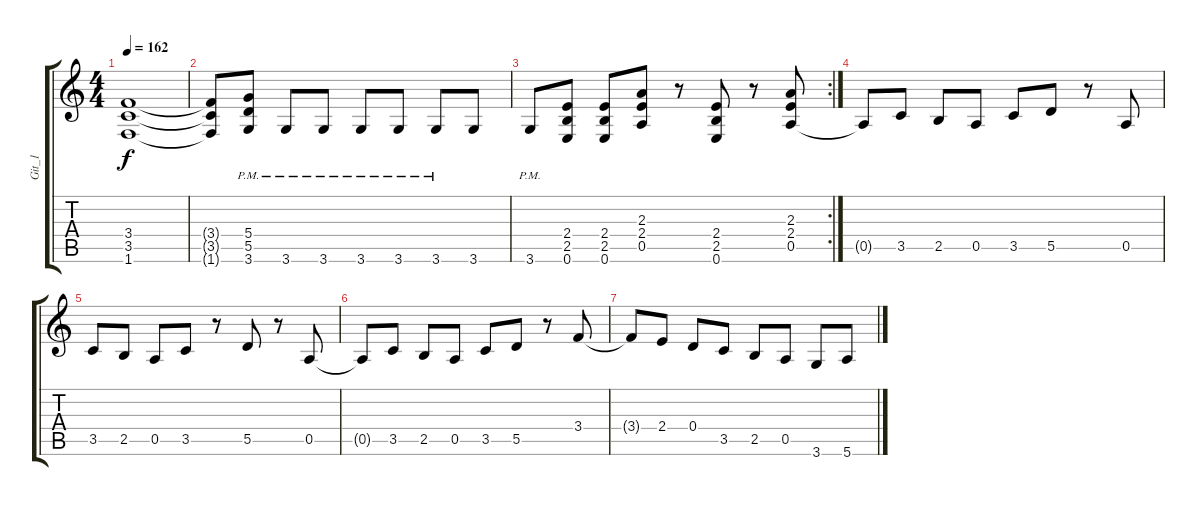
\track ("Git_1" "Git_1") {instrument overdrivenguitar}
\staff {score tabs}
\tuning (E4 B3 G3 D3 A2 E2) {hide}
\ts (4 4)
\tempo 162
\clef g2
\ks c
(3.4 3.5 1.6).1{dy f} |
(3.4{t} 3.5{t} 1.6{t}).8 (5.4 5.5{pm} 3.6).8 3.6{pm}.8 3.6{pm}.8 3.6{pm}.8 3.6{pm}.8 3.6{pm}.8 3.6.8 |
\rc 2
3.6{pm}.8 (2.4 2.5 0.6).8 (2.4 2.5 0.6).8 (2.3 2.4 0.5).8 r.8 (2.4 2.5 0.6).8 r.8 (2.3 2.4 0.5).8 |
0.5{t}.8 3.5.8 2.5.8 0.5.8 3.5.8 5.5.8 r.8 0.5.8 |
3.5.8 2.5.8 0.5.8 3.5.8 r.8 5.5.8 r.8 0.5.8 |
0.5{t}.8 3.5.8 2.5.8 0.5.8 3.5.8 5.5.8 r.8 3.4.8 |
3.4{t}.8 2.4.8 0.4.8 3.5.8 2.5.8 0.5.8 3.6.8 5.6.8
